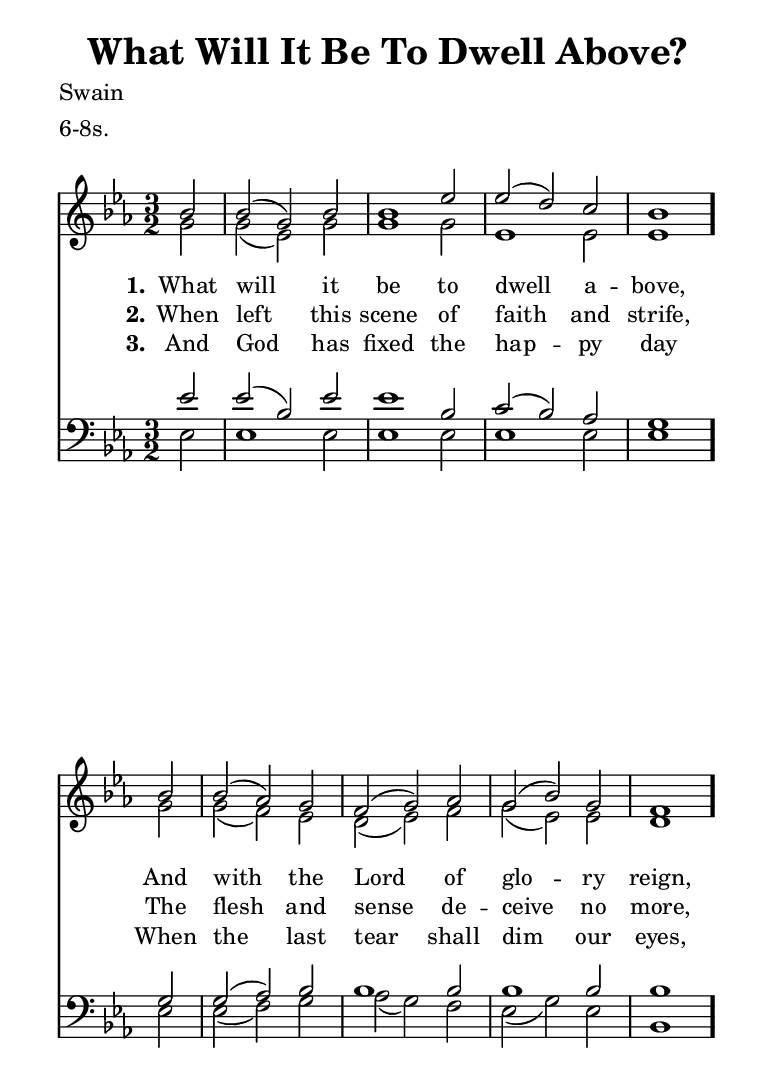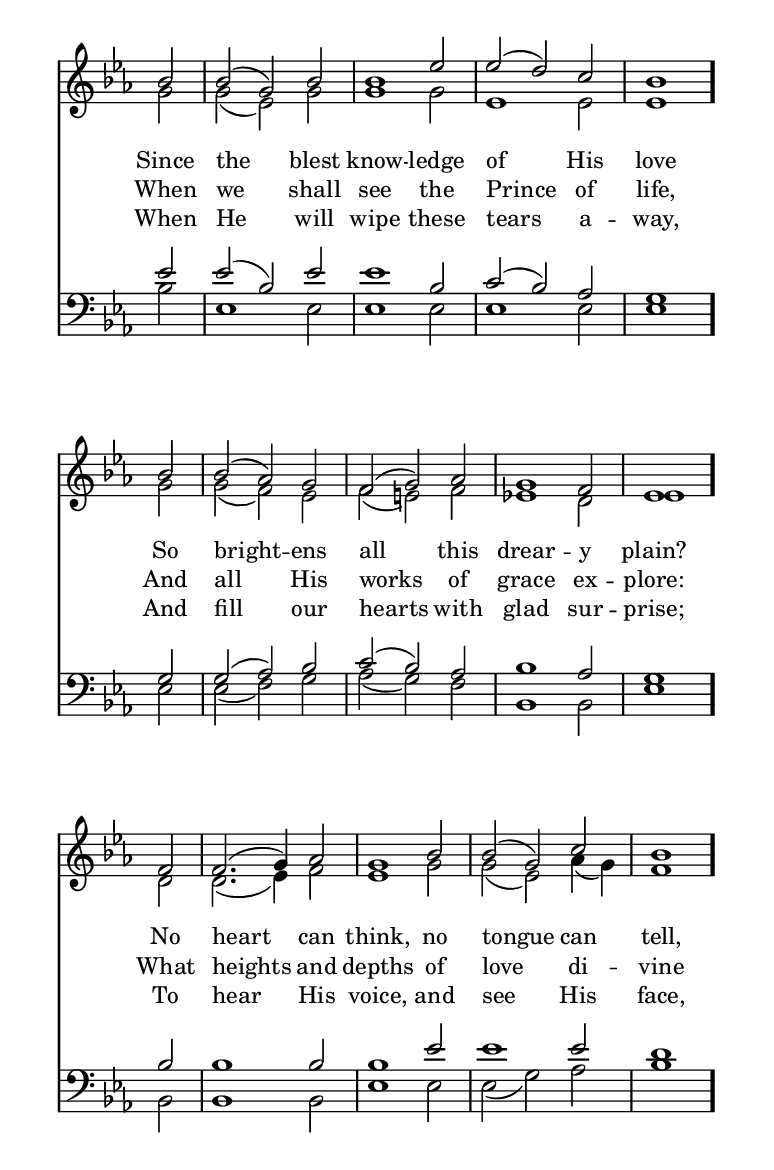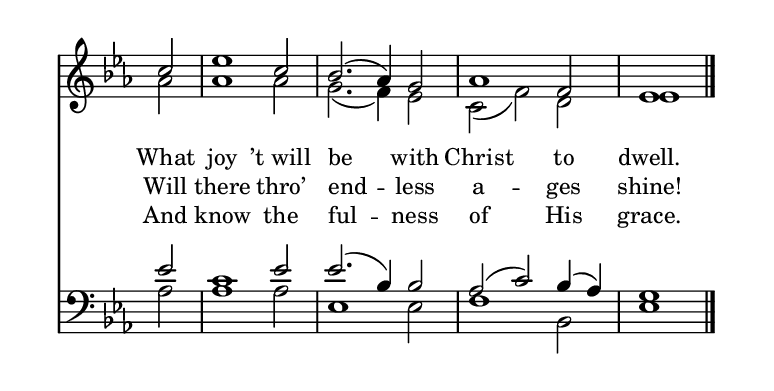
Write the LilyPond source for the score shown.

\include "common/global.ily"
\paper {
  \include "common/paper.ily"
}

\header{
  hymnnumber = "292"
  title = "What Will It Be To Dwell Above?"
  tunename = "Stella"
  meter = "6-8s."
  poet = "Swain"
  composer = ""
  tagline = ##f
}

global = {
  \include "common/overrides.ily"
  \override Staff.TimeSignature.style = #'()
  \time 3/2
  \override Score.MetronomeMark.transparent = ##t % hide all fermata changes too
  \tempo 2=100
  \key ees \major
  \partial 2
  \autoBeamOff
}

notesSoprano = {
\global
\relative c'' {

  bes2 | bes( g) bes | bes1 ees2 | ees( d) c | bes1
  bes2 | bes( aes) g | f( g) aes | g( bes) g | f1
  bes2 | bes( g) bes | bes1 ees2 | ees( d) c | bes1
  bes2 | bes( aes) g | f( g) aes | g1 f2 | ees1
  f2 | f2.( g4) aes2 | g1 bes2 | bes2( g) c | bes1
  c2 | ees1 c2 | bes2.( aes4) g2 | aes1 f2 | ees1

  \bar "|."

}
}

notesAlto = {
\global
\relative e' {

  g2 | g( ees) g | g1 g2 | ees1 ees2 | ees1
  g2 | g( f) ees | d( ees) f | g2( ees) ees | d1
  g2 | g( ees) g | g1 g2 | ees1 ees2 | ees1
  g2 | g( f) ees | f2( e) f | ees!1 d2 | ees1
  d2 | d2.( ees4) f2 | ees1 g2 | g2( ees) aes4( g) | f1
  aes2 | aes1 aes2 | g2.( f4) ees2 | c2( f) d | ees1

}
}

notesTenor = {
\global
\relative a' {

  ees2 | ees2( bes) ees | ees1 bes2 | c( bes) aes | g1
  g2 | g( aes) bes | bes1 bes2 | bes1 bes2 | bes1
  ees2 | ees2( bes) ees | ees1 bes2 | c( bes) aes | g1
  g2 | g( aes) bes | c( bes) aes | bes1 aes2 | g1
  bes2 | bes1 bes2 | bes1 ees2 | ees1 ees2 | d1
  ees2 | c1 ees2 | ees2.( bes4) bes2 | aes( c) bes4( aes) | g1

}
}

notesBass = {
\global
\relative f {

  ees2 | ees1 ees2 ees1 ees2 | ees1 ees2 | ees1
  ees2 | ees( f) g | aes( g) f | ees( g) ees | bes1
  bes'2 | ees,1 ees2 | ees1 ees2 | ees1 ees2 | ees1
  ees2 | ees( f) g | aes( g) f | bes,1 bes2 | ees1
  bes2 | bes1 bes2 | ees1 ees2 | ees( g) aes2 | bes1
  aes2 | aes1 aes2 | ees1 ees2 | f1 bes,2 | ees1

}
}

wordsA = \lyricmode {
\set stanza = "1."

What will it be to dwell a -- bove, \bar "."
And with the Lord of glo -- ry reign, \bar "."
Since the blest know -- ledge of His love \bar "."
So bright -- ens all this drear -- y plain? \bar "."
No heart can think, no tongue can tell, \bar "."
What joy ’t_will be with Christ to dwell. \bar "."

}

wordsB = \lyricmode {
\set stanza = "2."

When left this scene of faith and strife,
The flesh and sense de -- ceive no more,
When we shall see the Prince of life,
And all His works of grace ex -- plore:
What heights and depths of love di -- vine
Will there thro’ end -- less a -- ges shine!

}

wordsC = \lyricmode {
\set stanza = "3."

And God has fixed the hap -- py day
When the last tear shall dim our eyes,
When He will wipe these tears a -- way,
And fill our hearts with glad sur -- prise;
To hear His voice, and see His face,
And know the ful -- ness of His grace.

}

\score {
  \context ChoirStaff <<
    \context Staff = upper <<
      \set ChoirStaff.systemStartDelimiter = #'SystemStartBar
      \context Voice  = sopranos { \voiceOne << \notesSoprano >> }
      \context Voice  = altos { \voiceTwo << \notesAlto >> }
      \context Lyrics = one   \lyricsto sopranos \wordsA
      \context Lyrics = two   \lyricsto sopranos \wordsB
      \context Lyrics = three \lyricsto sopranos \wordsC
    >>
    \context Staff = men <<
      \clef bass
      \context Voice  = tenors { \voiceOne << \notesTenor >> }
      \context Voice  = basses { \voiceTwo << \notesBass >> }
    >>
  >>
  \layout {
    \include "common/layout.ily"
  }
  \midi{
    \include "common/midi.ily"
  }
}

\version "2.18.2"  % necessary for upgrading to future LilyPond versions.

% vi:set et ts=2 sw=2 ai nocindent syntax=lilypond:
